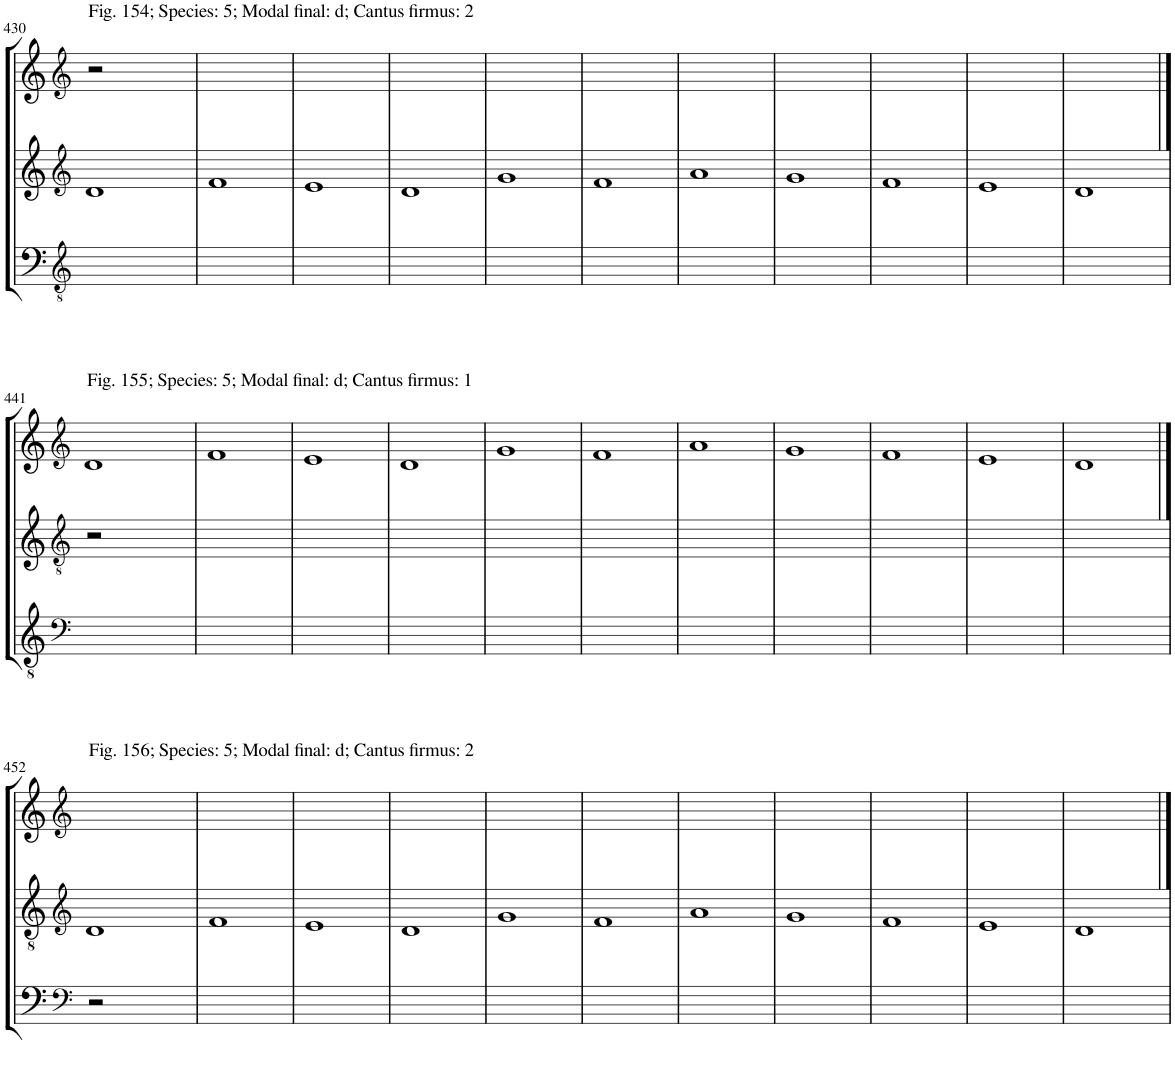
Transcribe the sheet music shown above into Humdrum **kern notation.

**kern	**kern	**kern
*part3	*part2	*part1
*staff3	*staff2	*staff1
*I"Piano	*I"Piano	*I"Piano
*I'Pno	*I'Pno	*I'Pno
!!LO:PB:g=z
*clefGv2	*clefG2	*clefG2
*k[]	*k[]	*k[]
*M4/4	*M4/4	*M4/4
=430	=430	=430
!	!	!LO:TX:a:t=Fig. 154; Species&colon; 5; Modal final&colon; d; Cantus firmus&colon; 2
1ryy	1d	2r
.	.	2ryy
=431	=431	=431
1ryy	1f	1ryy
=432	=432	=432
1ryy	1e	1ryy
=433	=433	=433
1ryy	1d	1ryy
=434	=434	=434
1ryy	1g	1ryy
=435	=435	=435
1ryy	1f	1ryy
=436	=436	=436
1ryy	1a	1ryy
=437	=437	=437
1ryy	1g	1ryy
=438	=438	=438
1ryy	1f	1ryy
=439	=439	=439
1ryy	1e	1ryy
=440	=440	=440
1ryy	1d	1ryy
!!LO:LB:g=z
==441	==441	==441
*clefF4	*clefGv2	*clefG2
!	!	!LO:TX:a:t=Fig. 155; Species&colon; 5; Modal final&colon; d; Cantus firmus&colon; 1
1ryy	2r	1d
.	2ryy	.
=442	=442	=442
1ryy	1ryy	1f
=443	=443	=443
1ryy	1ryy	1e
=444	=444	=444
1ryy	1ryy	1d
=445	=445	=445
1ryy	1ryy	1g
=446	=446	=446
1ryy	1ryy	1f
=447	=447	=447
1ryy	1ryy	1a
=448	=448	=448
1ryy	1ryy	1g
=449	=449	=449
1ryy	1ryy	1f
=450	=450	=450
1ryy	1ryy	1e
=451	=451	=451
1ryy	1ryy	1d
!!LO:LB:g=z
==452	==452	==452
*clefF4	*clefG2	*clefG2
!	!	!LO:TX:a:t=Fig. 156; Species&colon; 5; Modal final&colon; d; Cantus firmus&colon; 2
2r	1d	1ryy
2ryy	.	.
=453	=453	=453
1ryy	1f	1ryy
=454	=454	=454
1ryy	1e	1ryy
=455	=455	=455
1ryy	1d	1ryy
=456	=456	=456
1ryy	1g	1ryy
=457	=457	=457
1ryy	1f	1ryy
=458	=458	=458
1ryy	1a	1ryy
=459	=459	=459
1ryy	1g	1ryy
=460	=460	=460
1ryy	1f	1ryy
=461	=461	=461
1ryy	1e	1ryy
=462	=462	=462
1ryy	1d	1ryy
==	==	==
*-	*-	*-
